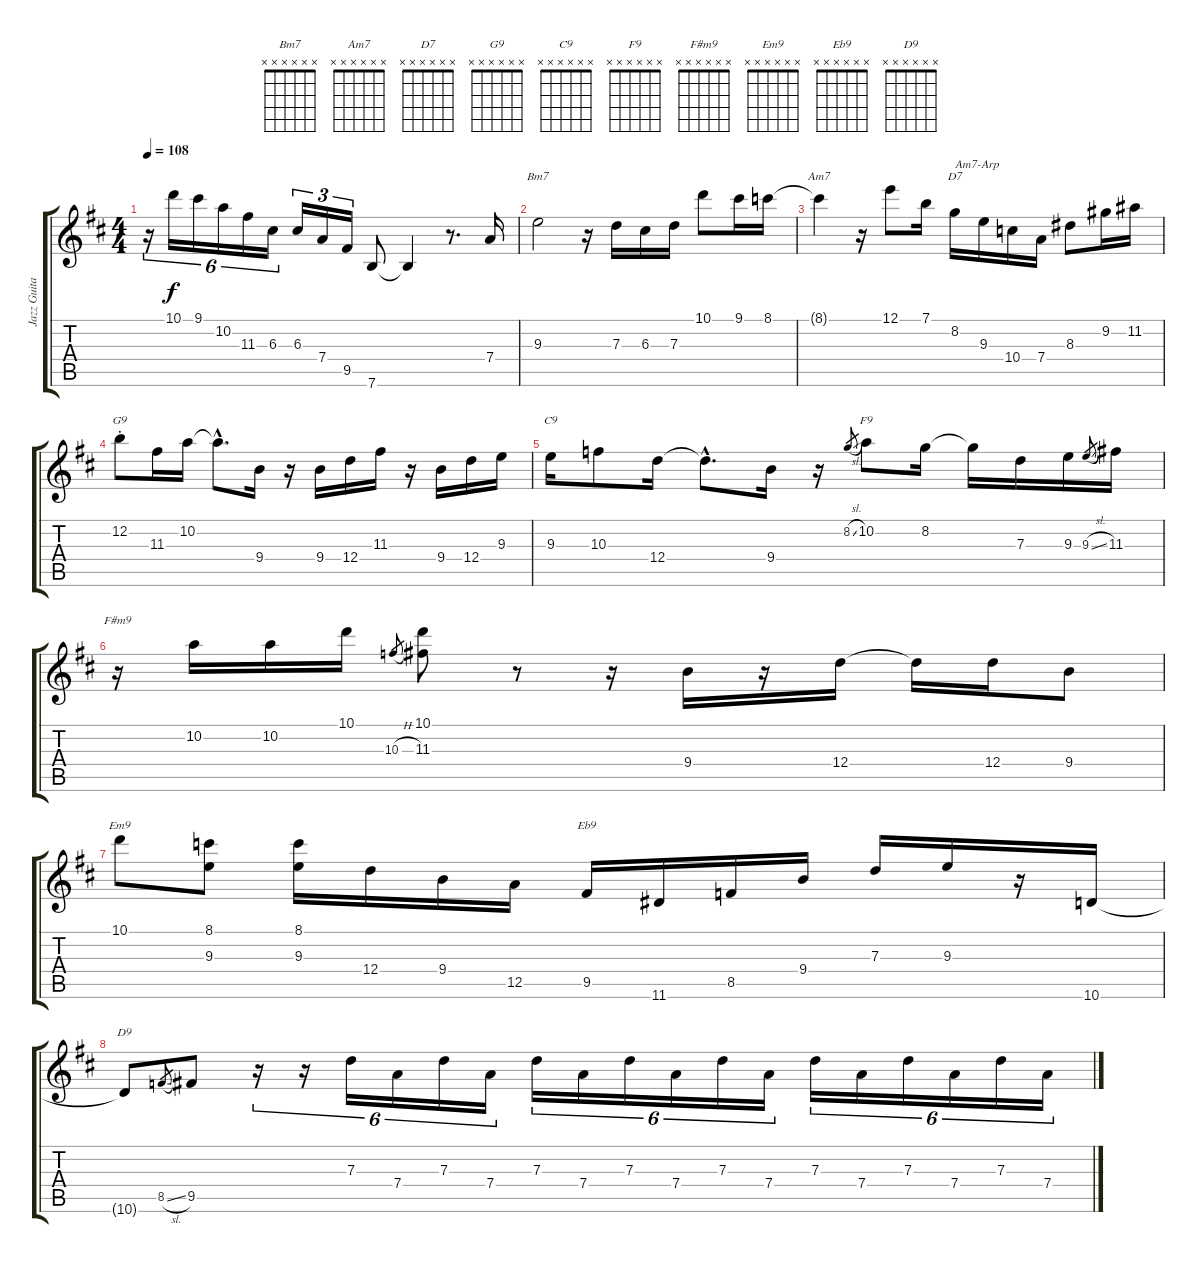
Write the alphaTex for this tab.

\track ("Jazz Guitar" "Jazz Guita") {instrument electricguitarjazz}
\staff {score tabs}
\tuning (E4 B3 G3 D3 A2 E2) {hide}
\chord ("Bm7" x x x x x x) {firstfret 0}
\chord ("Am7" x x x x x x) {firstfret 0}
\chord ("D7" x x x x x x) {firstfret 0}
\chord ("G9" x x x x x x) {firstfret 0}
\chord ("C9" x x x x x x) {firstfret 0}
\chord ("F9" x x x x x x) {firstfret 0}
\chord ("F#m9" x x x x x x) {firstfret 0}
\chord ("Em9" x x x x x x) {firstfret 0}
\chord ("Eb9" x x x x x x) {firstfret 0}
\chord ("D9" x x x x x x) {firstfret 0}
\ts (4 4)
\tempo 108
\clef g2
\ks d
r.16{tu (6 4) dy f} 10.1.16{tu (6 4)} 9.1.16{tu (6 4)} 10.2.16{tu (6 4)} 11.3.16{tu (6 4)} 6.3.16{tu (6 4)} 6.3.16{tu (3 2)} 7.4.16{tu (3 2)} 9.5.16{tu (3 2)} 7.6.8 7.6{t}.4 r.8{d} 7.4.16 |
9.3.2{ch "Bm7"} r.16 7.3.16 6.3.16 7.3.16 10.1.8 9.1.16 8.1.16 |
8.1{t}.4{ch "Am7"} r.16 12.1.8 7.1.16 8.2.16{ch "D7" txt "Am7-Arp"} 9.3.16 10.4.16 7.4.16 8.3.8 9.2.16 11.2.16 |
12.2{st}.8{ch "G9"} 11.3.16 10.2.16 10.2{hac t}.8{d} 9.4.16 r.16 9.4.16 12.4.16 11.3.16 r.16 9.4.16 12.4.16 9.3.16 |
9.3.16{ch "C9"} 10.3.8 12.4.16 12.4{hac t}.8{d} 9.4.16 r.16 8.2{sl}.8{gr} 10.2.8{ch "F9"} 8.2.16 8.2{t}.16 7.3.16 9.3.16 9.3{sl}.8{gr} 11.3.16 |
r.16{ch "F#m9"} 10.2.16 10.2.16 10.1.16 10.3{h}.8{gr} (10.1 11.3).8 r.8 r.16 9.4.16 r.16 12.4.16 12.4{t}.16 12.4.16 9.4.8 |
10.1.8{ch "Em9"} (8.1 9.3).8 (8.1 9.3).16 12.4.16 9.4.16 12.5.16 9.5.16{ch "Eb9"} 11.6.16 8.5.16 9.4.16 7.3.16 9.3.16 r.16 10.6.16 |
10.6{t}.8{ch "D9"} 8.5{sl}.8{gr} 9.5.8 r.16{tu (6 4)} r.16{tu (6 4)} 7.3.16{tu (6 4)} 7.4.16{tu (6 4)} 7.3.16{tu (6 4)} 7.4.16{tu (6 4)} 7.3.16{tu (6 4)} 7.4.16{tu (6 4)} 7.3.16{tu (6 4)} 7.4.16{tu (6 4)} 7.3.16{tu (6 4)} 7.4.16{tu (6 4)} 7.3.16{tu (6 4)} 7.4.16{tu (6 4)} 7.3.16{tu (6 4)} 7.4.16{tu (6 4)} 7.3.16{tu (6 4)} 7.4.16{tu (6 4)}
